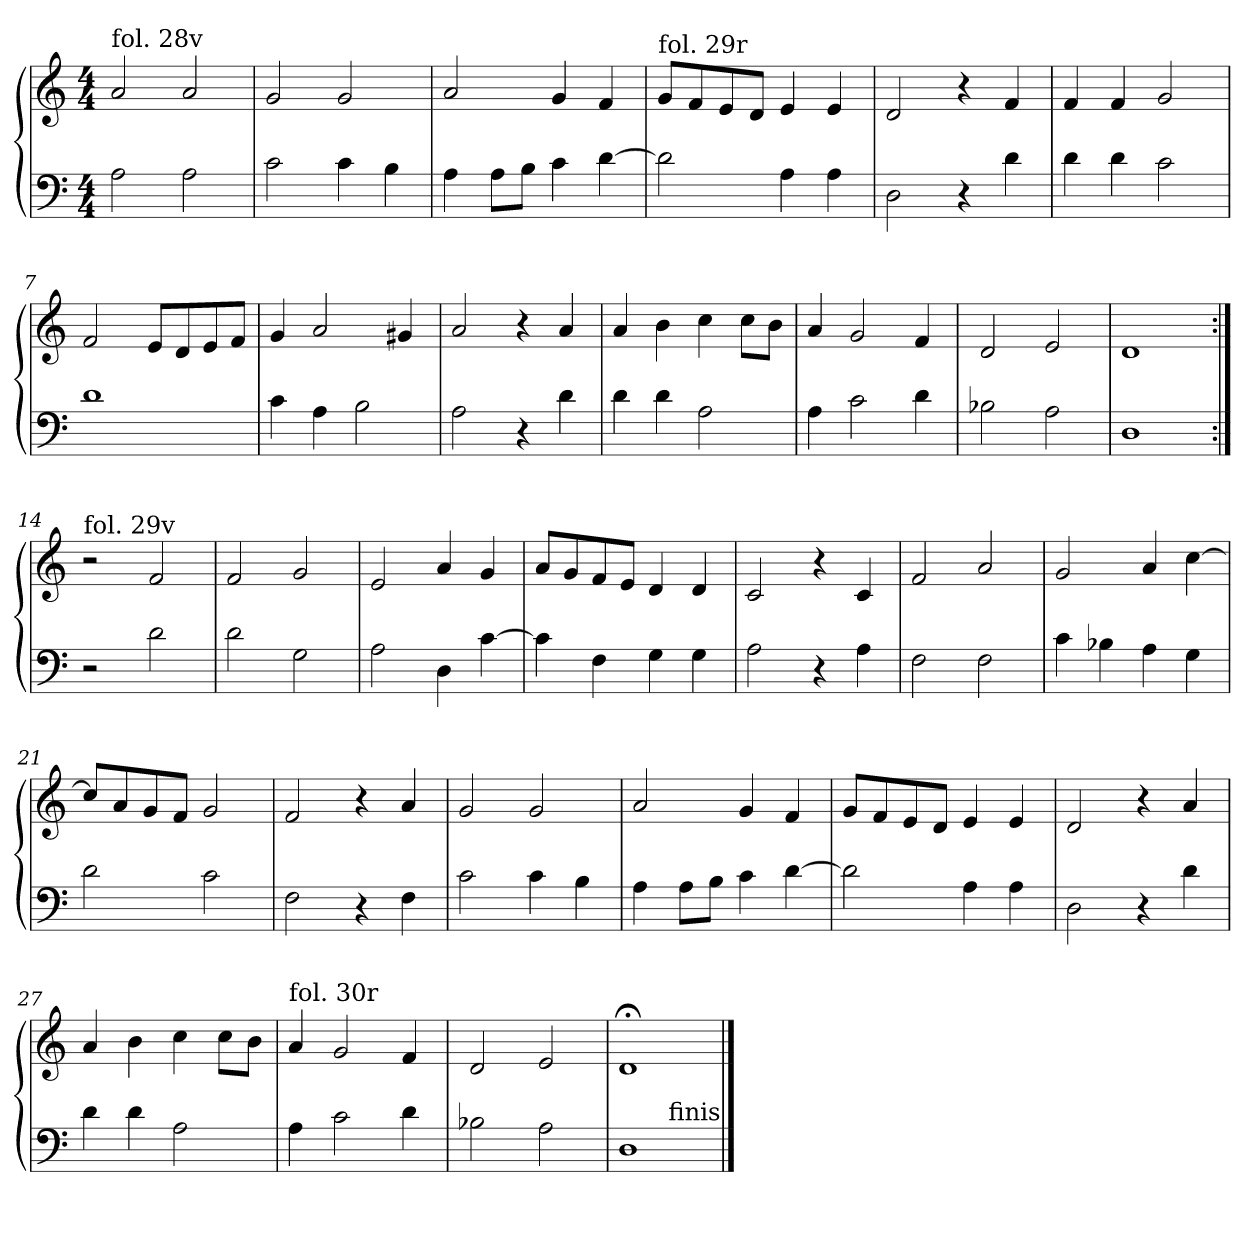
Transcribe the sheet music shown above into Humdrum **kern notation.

**kern	**kern
*part2	*part1
*staff2	*staff1
*clefF4	*clefG2
*k[]	*k[]
*M4/4	*M4/4
=1	=1
!	!LO:TX:a:t=fol. 28v
2A\	2a/
2A\	2a/
=2	=2
2c\	2g/
4c\	2g/
4B\	.
=3	=3
4A\	2a/
8A\L	.
8B\J	.
4c\	4g/
[4d\	4f/
=4	=4
!	!LO:TX:a:t=fol. 29r
2d\]	8g/L
.	8f/
.	8e/
.	8d/J
4A\	4e/
4A\	4e/
=5	=5
2D\	2d/
4r	4r
4d\	4f/
=6	=6
4d\	4f/
4d\	4f/
2c\	2g/
!!LO:LB:g=z
=7	=7
1d	2f/
.	8e/L
.	8d/
.	8e/
.	8f/J
=8	=8
4c\	4g/
4A\	2a/
2B\	.
.	4g#X/
=9	=9
2A\	2a/
4r	4r
4d\	4a/
=10	=10
4d\	4a/
4d\	4b\
2A\	4cc\
.	8cc\L
.	8b\J
=11	=11
4A\	4a/
2c\	2g/
4d\	4f/
=12	=12
2B-X\	2d/
2A\	2e/
!!LO:LB:g=z
=13	=13
1D	1d
=14:|!	=14:|!
!	!LO:TX:a:t=fol. 29v
2r	2r
2d\	2f/
=15	=15
2d\	2f/
2G\	2g/
=16	=16
2A\	2e/
4D\	4a/
[4c\	4g/
=17	=17
4c\]	8a/L
.	8g/
4F\	8f/
.	8e/J
4G\	4d/
4G\	4d/
=18	=18
2A\	2c/
4r	4r
4A\	4c/
=19	=19
2F\	2f/
2F\	2a/
!!LO:LB:g=z
=20	=20
4c\	2g/
4B-X\	.
4A\	4a/
4G\	[4cc\
=21	=21
2d\	8cc/L]
.	8a/
.	8g/
.	8f/J
2c\	2g/
=22	=22
2F\	2f/
4r	4r
4F\	4a/
=23	=23
2c\	2g/
4c\	2g/
4B\	.
=24	=24
4A\	2a/
8A\L	.
8B\J	.
4c\	4g/
[4d\	4f/
=25	=25
2d\]	8g/L
.	8f/
.	8e/
.	8d/J
4A\	4e/
4A\	4e/
!!LO:LB:g=z
=26	=26
2D\	2d/
4r	4r
4d\	4a/
=27	=27
4d\	4a/
4d\	4b\
2A\	4cc\
.	8cc\L
.	8b\J
=28	=28
!	!LO:TX:a:t=fol. 30r
4A\	4a/
2c\	2g/
4d\	4f/
=29	=29
2B-X\	2d/
2A\	2e/
=30	=30
1D	1d;<
!LO:TX:a:rj:t=finis	!
==	==
*-	*-
